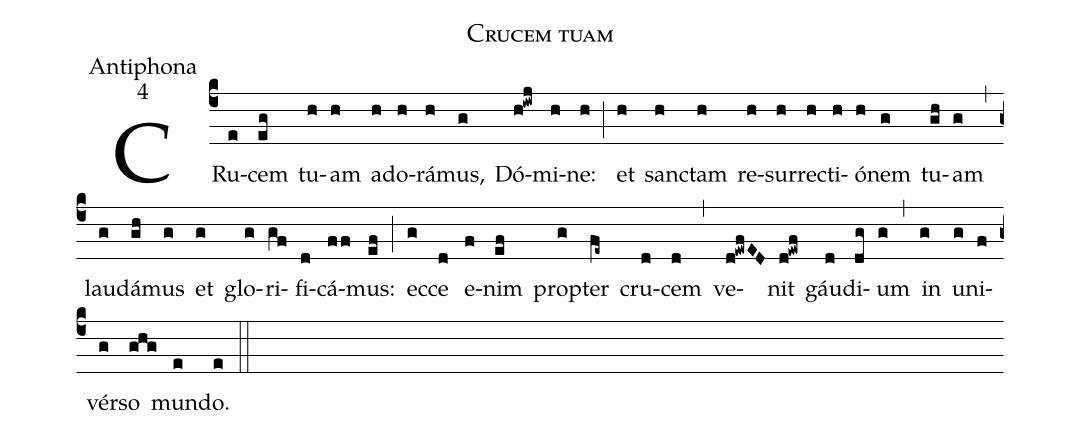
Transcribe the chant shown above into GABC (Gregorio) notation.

name:Crucem tuam;
office-part:Antiphona;
mode:4;
%%
(c4)
CRu(e)cem(eg) tu(h)am(h) ad(h)o(h)rá(h)mus,(g) Dó(h!iwj)mi(h)ne:(h) (;)
et(h) sanc(h)tam(h) re(h)sur(h)rec(h)ti(h)ó(h)nem(g) tu(gh)am(g) (,)
lau(g)dá(gh)mus(g) et(g) glo(g)ri(gf)fi(d)cá(ff)mus:(ef) (;)
ec(g)ce(d) e(f)nim(ef) prop(g)ter(fe~) cru(d)cem(d) (,)
ve(d!ewfED)nit(d!ewf) gáu(d)di(dg)um(g) (,)
in(g) u(g)ni(f)vér(g)so(ghg) mun(e)do.(e) (::)
